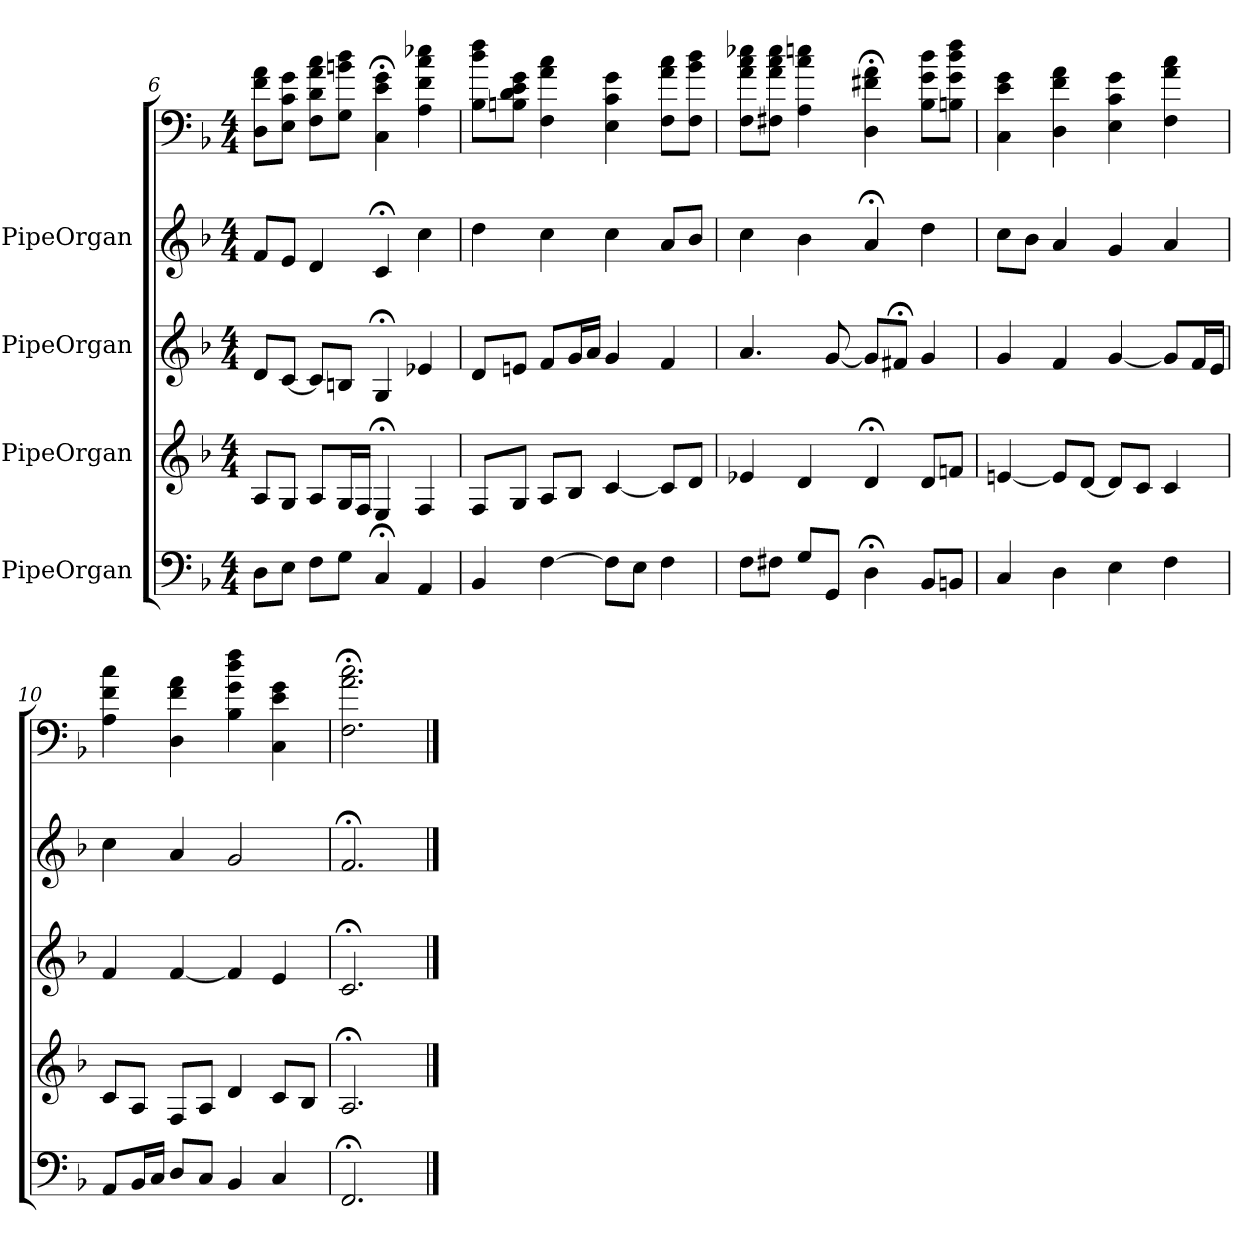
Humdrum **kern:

**kern	**kern	**kern	**kern	**kern
*part5	*part4	*part3	*part2	*part1
*staff5	*staff4	*staff3	*staff2	*staff1
*I"PipeOrgan	*I"PipeOrgan	*I"PipeOrgan	*I"PipeOrgan	*
*k[b-]	*k[b-]	*k[b-]	*k[b-]	*k[b-]
*F:	*F:	*F:	*F:	*F:
*M4/4	*M4/4	*M4/4	*M4/4	*M4/4
=6	=6	=6	=6	=6
8DL	8AL	8dL	8fL	8D 8f 8aL
8EJ	8GJ	[8cJ	8eJ	8E 8c 8gJ
8FL	8AL	8cL]	4d	8F 8d 8a 8ccL
8GJ	16GL	8BnJ	.	8G 8bn 8ddJ
.	16FJJ	.	.	.
4C;<	4E;<	4G;<	4c;<	4C;< 4e;< 4g;<
4AA	4F	4e-X	4cc	4A 4f 4cc 4ee-X
=7	=7	=7	=7	=7
4BB-	8FL	8dL	4dd	8B- 8dd 8ffL
.	8GJ	8enJ	.	8Bn 8d 8e 8gJ
[4F	8AL	8fL	4cc	4F 4a 4cc
.	8B-J	16gL	.	.
.	.	16aJJ	.	.
8FL]	[4c	4g	4cc	4E 4c 4g
8EJ	.	.	.	.
4F	8cL]	4f	8aL	8F 8a 8ccL
.	8dJ	.	8b-J	8F 8b- 8ddJ
=8	=8	=8	=8	=8
8FL	4e-X	4.a	4cc	8F 8a 8cc 8ee-XL
8F#XJ	.	.	.	8F#X 8a 8cc 8ee-J
8GL	4d	.	4b-	4A 4cc 4een
8GGJ	.	[8g	.	.
4D;<	4d;<	8gL]	4a;<	4D;< 4f#X;< 4a;<
.	.	8f#X;<J	.	.
8BB-L	8dL	4g	4dd	8B- 8g 8ddL
8BBnJ	8fnJ	.	.	8Bn 8g 8dd 8ffJ
=9	=9	=9	=9	=9
4C	[4en	4g	8ccL	4C 4e 4g
.	.	.	8b-J	.
4D	8eL]	4f	4a	4D 4f 4a
.	[8dJ	.	.	.
4E	8dL]	[4g	4g	4E 4c 4g
.	8cJ	.	.	.
4F	4c	8gL]	4a	4F 4a 4cc
.	.	16fL	.	.
.	.	16eJJ	.	.
=10	=10	=10	=10	=10
8AAL	8cL	4f	4cc	4A 4f 4cc
16BB-L	8AJ	.	.	.
16CJJ	.	.	.	.
8DL	8FL	[4f	4a	4D 4f 4a
8CJ	8AJ	.	.	.
4BB-	4d	4f]	2g	4B- 4g 4dd 4ff
4C	8cL	4e	.	4C 4e 4g
.	8B-J	.	.	.
=11	=11	=11	=11	=11
2.FF;<	2.A;<	2.c;<	2.f;<	2.F;< 2.a;< 2.cc;<
==	==	==	==	==
*-	*-	*-	*-	*-
